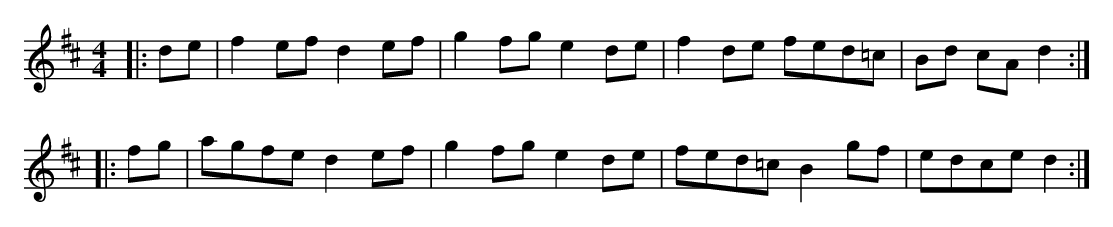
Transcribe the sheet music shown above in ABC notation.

X:1
M:4/4
K:D
|:de|f2 ef d2 ef|g2 fg e2 de|f2 de fed=c|Bd cA d2:|
|:fg|agfe d2 ef|g2 fg e2 de|fed=c B2 gf|edce d2:|
